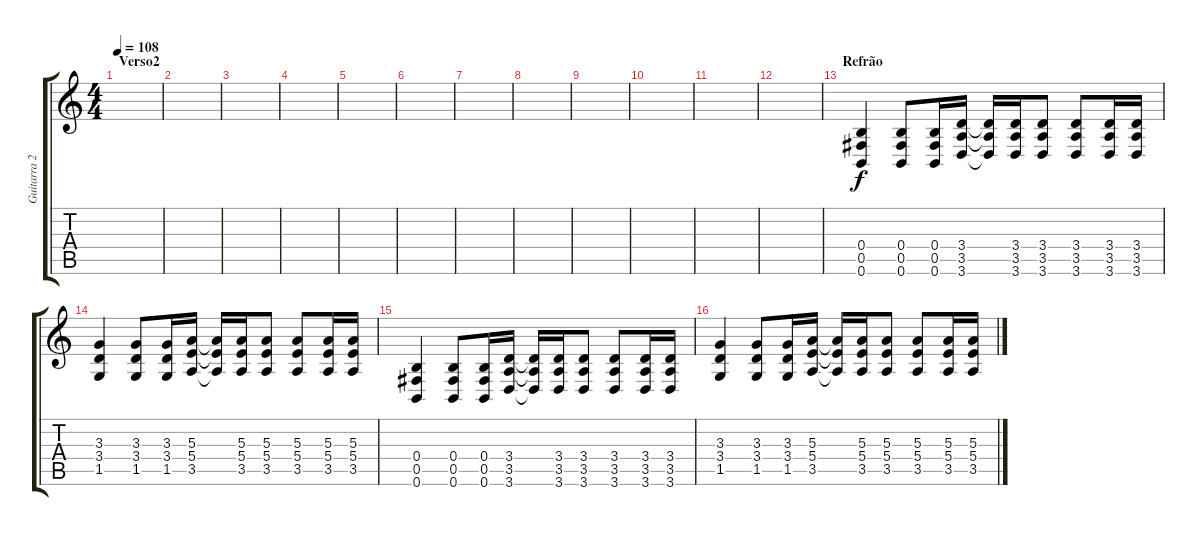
\track ("Guitarra 2(Shinoda)" "Guitarra 2") {instrument distortionguitar}
\staff {score tabs}
\tuning (Db4 Ab3 E3 B2 Gb2 B1) {hide}
\ts (4 4)
\section ("" "Verso2")
\tempo 108
\clef g2
\ks c
|
|
|
|
|
|
|
|
|
|
|
|
\section ("" "Refrão")
(0.4 0.5 0.6).4 (0.4 0.5 0.6).8 (0.4 0.5 0.6).16 (3.4 3.5 3.6).16 (3.4{t} 3.5{t} 3.6{t}).16 (3.4 3.5 3.6).16 (3.4 3.5 3.6).8 (3.4 3.5 3.6).8 (3.4 3.5 3.6).16 (3.4 3.5 3.6).16 |
(3.3 3.4 1.5).4 (3.3 3.4 1.5).8 (3.3 3.4 1.5).16 (5.3 5.4 3.5).16 (5.3{t} 5.4{t} 3.5{t}).16 (5.3 5.4 3.5).16 (5.3 5.4 3.5).8 (5.3 5.4 3.5).8 (5.3 5.4 3.5).16 (5.3 5.4 3.5).16 |
(0.4 0.5 0.6).4 (0.4 0.5 0.6).8 (0.4 0.5 0.6).16 (3.4 3.5 3.6).16 (3.4{t} 3.5{t} 3.6{t}).16 (3.4 3.5 3.6).16 (3.4 3.5 3.6).8 (3.4 3.5 3.6).8 (3.4 3.5 3.6).16 (3.4 3.5 3.6).16 |
(3.3 3.4 1.5).4 (3.3 3.4 1.5).8 (3.3 3.4 1.5).16 (5.3 5.4 3.5).16 (5.3{t} 5.4{t} 3.5{t}).16 (5.3 5.4 3.5).16 (5.3 5.4 3.5).8 (5.3 5.4 3.5).8 (5.3 5.4 3.5).16 (5.3 5.4 3.5).16
